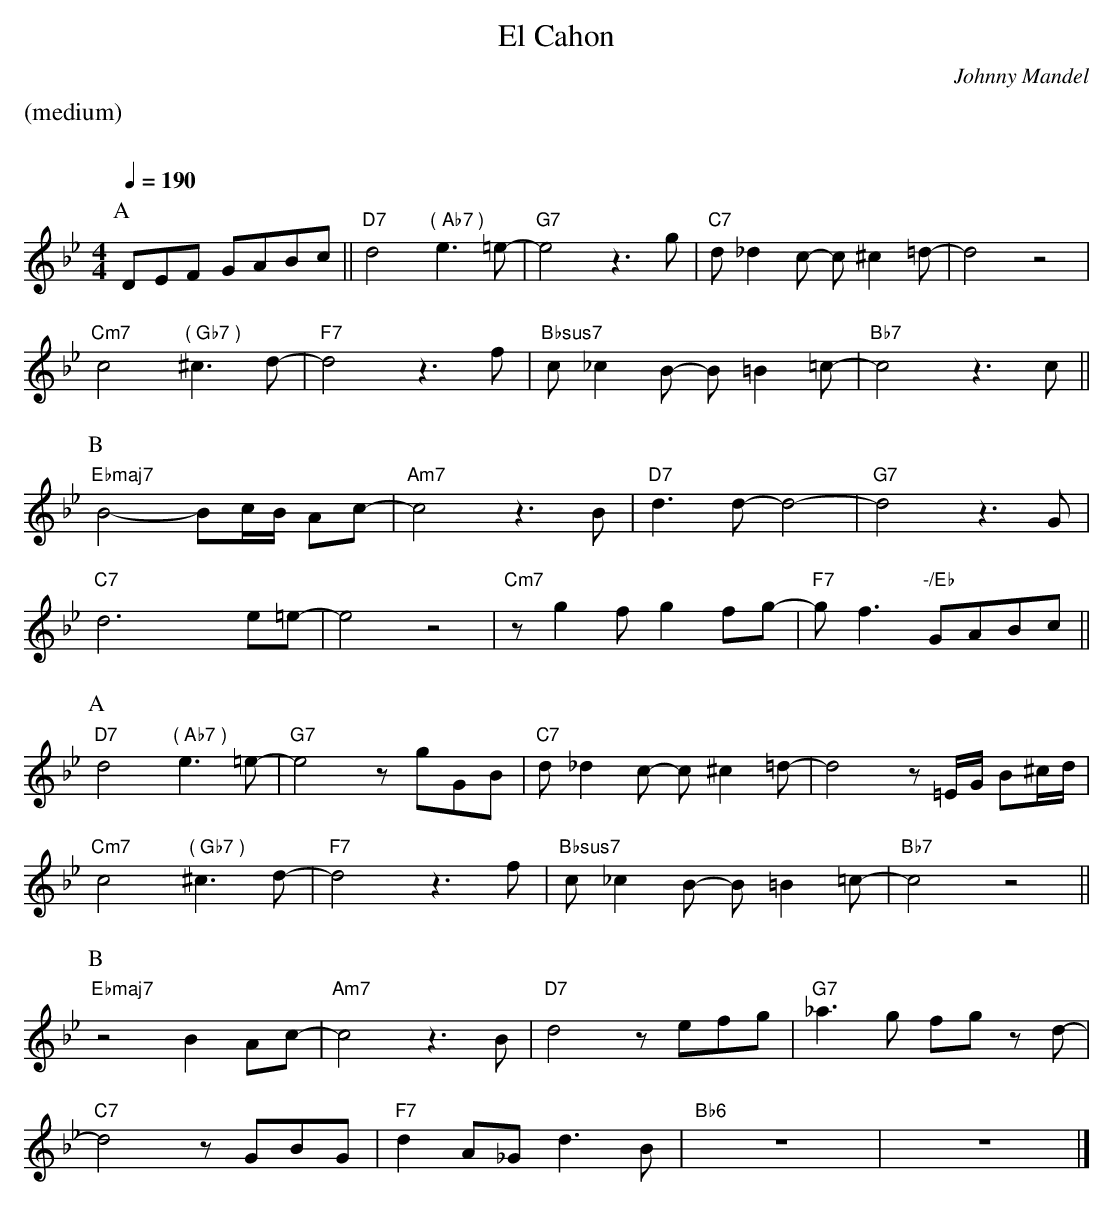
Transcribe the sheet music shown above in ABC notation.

X:1
T: El Cahon
M:4/4
L:1/8
C:Johnny Mandel
Q:1/4=190
%%staves (chords melody)
K:Bb
%%text (medium)
%%vskip 20
P: A
V:chords
x7 || "D7"x4 "( Ab7 )"x4 | "G7"x4 x4 | "C7"x4 x4 | x4 x4 |
"Cm7"x4 "( Gb7 )"x4 | "F7"x4 x4 | "Bbsus7"x4 x4 | "Bb7"x4 x4 ||
V:melody
DEF GABc || d4 e3=e- | e4 z3g | d_d2c- c^c2=d- | d4 z4 |
c4 ^c3d- | d4 z3f | c_c2B- B=B2=c- | c4 z3c ||
P: B
V:chords
"Ebmaj7"x4 x4 | "Am7"x4 x4 | "D7"x4 x4 | "G7"x4 x4 |
"C7"x4 x4 | x4 x4 | "Cm7"x4 x4 | "F7"x4 "-/Eb"x4 ||
V:melody
B4- Bc/B/ Ac- | c4 z3B | d3d- d4- | d4 z3G |
d6e=e- | e4 z4 | zg2f g2fg- |gf3 GABc ||
P: A
V:chords
"D7"x4 "( Ab7 )"x4 | "G7"x4 x4 | "C7"x4 x4 | x4 x4 |
"Cm7"x4 "( Gb7 )"x4 | "F7"x4 x4 | "Bbsus7"x4 x4 | "Bb7"x4 x4 ||
V:melody
d4 e3=e- | e4 zgGB | d_d2c- c^c2=d- | d4 z=E/G/ B^c/d/ |
c4 ^c3d- | d4 z3f | c_c2B- B=B2=c- | c4 z4 ||
P: B
V:chords
"Ebmaj7"x4 x4 | "Am7"x4 x4 | "D7"x4 x4 | "G7"x4 x4 |
"C7"x4 x4 | "F7"x4 x4 | "Bb6"x4 x4 | x4 x4 |]
V:melody
z4 B2Ac- | c4 z3B | d4 zefg | _a3g fg zd- |
d4 zGBG | d2A_G d3B | z8 | z8 |]
